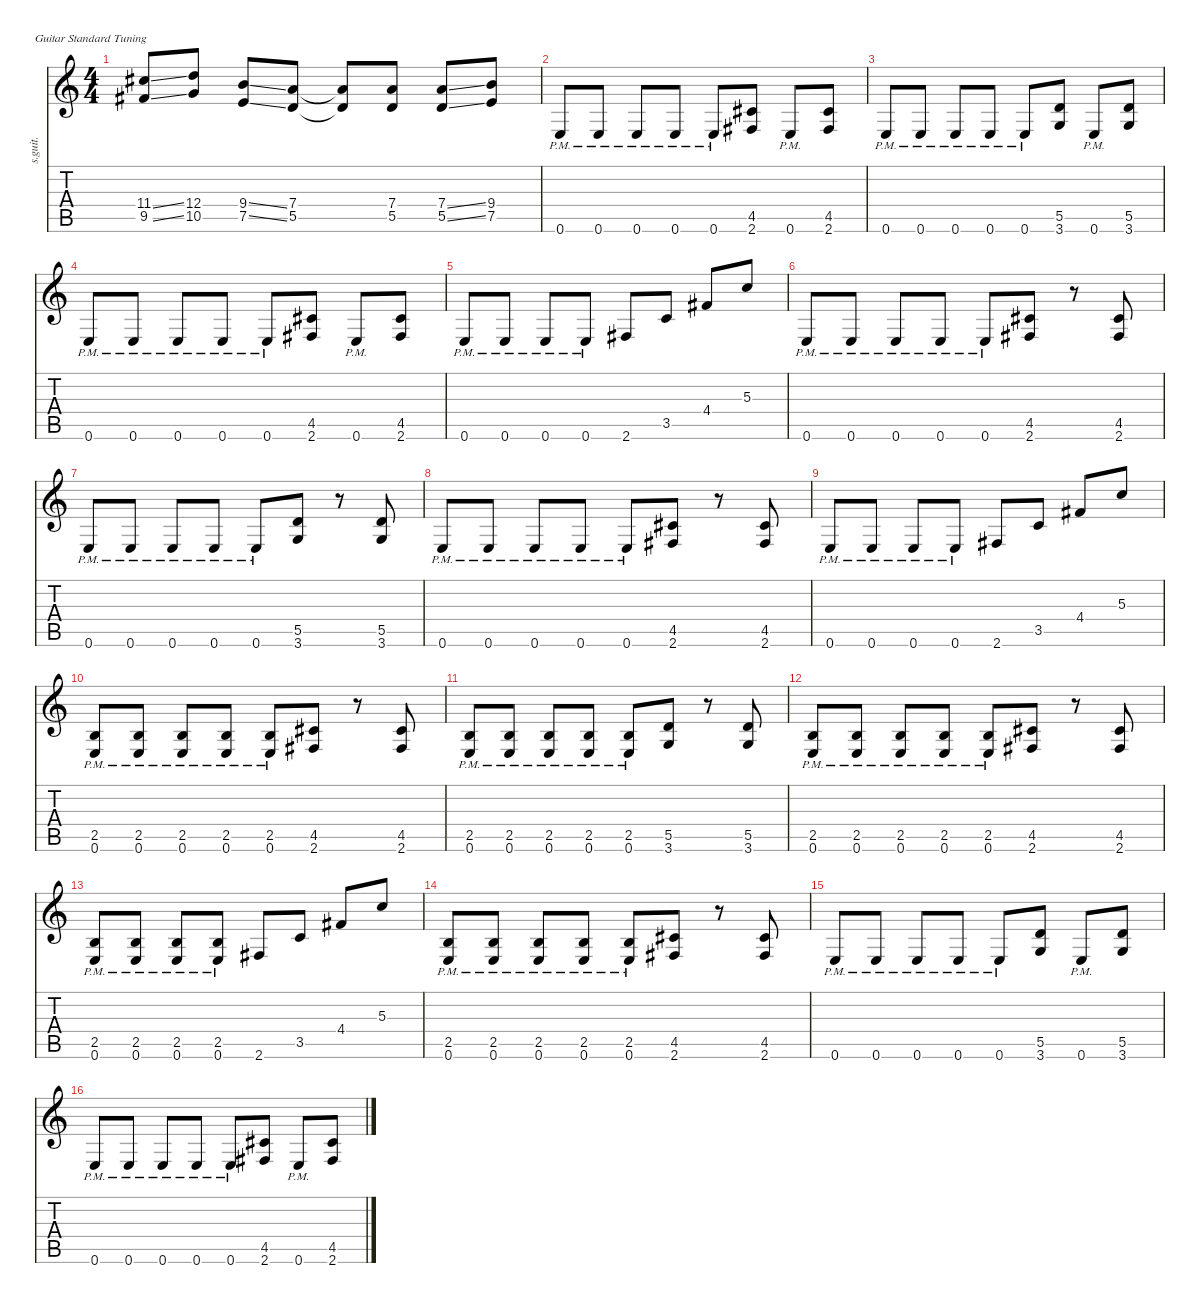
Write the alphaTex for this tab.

\defaultSystemsLayout 4
\hideDynamics
\bracketExtendMode nobrackets
\track ("" "s.guit.") {instrument distortionguitar}
\staff {score tabs}
\tuning (E4 B3 G3 D3 A2 E2)
\ts (4 4)
\tempo (128 hide)
\clef g2
\ks c
(11.4{ss acc #} 9.5{ss acc #}).8{dy f} (12.4 10.5).8 (9.4{ss} 7.5{ss}).8 (7.4 5.5).8 (7.4{t} 5.5{t}).8 (7.4 5.5).8 (7.4{ss} 5.5{ss}).8 (9.4 7.5).8 |
0.6{pm}.8 0.6{pm}.8 0.6{pm}.8 0.6{pm}.8 0.6{pm}.8 (4.5{acc #} 2.6{acc #}).8 0.6{pm}.8 (4.5{acc #} 2.6{acc #}).8 |
0.6{pm}.8 0.6{pm}.8 0.6{pm}.8 0.6{pm}.8 0.6{pm}.8 (5.5 3.6).8 0.6{pm}.8 (5.5 3.6).8 |
0.6{pm}.8 0.6{pm}.8 0.6{pm}.8 0.6{pm}.8 0.6{pm}.8 (4.5{acc #} 2.6{acc #}).8 0.6{pm}.8 (4.5{acc #} 2.6{acc #}).8 |
0.6{pm}.8 0.6{pm}.8 0.6{pm}.8 0.6{pm}.8 2.6{acc #}.8 3.5.8 4.4{acc #}.8 5.3.8 |
0.6{pm}.8 0.6{pm}.8 0.6{pm}.8 0.6{pm}.8 0.6{pm}.8 (4.5{acc #} 2.6{acc #}).8 r.8 (4.5{acc #} 2.6{acc #}).8 |
0.6{pm}.8 0.6{pm}.8 0.6{pm}.8 0.6{pm}.8 0.6{pm}.8 (5.5 3.6).8 r.8 (5.5 3.6).8 |
0.6{pm}.8 0.6{pm}.8 0.6{pm}.8 0.6{pm}.8 0.6{pm}.8 (4.5{acc #} 2.6{acc #}).8 r.8 (4.5{acc #} 2.6{acc #}).8 |
0.6{pm}.8 0.6{pm}.8 0.6{pm}.8 0.6{pm}.8 2.6{acc #}.8 3.5.8 4.4{acc #}.8 5.3.8 |
(2.5{pm} 0.6{pm}).8 (2.5{pm} 0.6{pm}).8 (2.5{pm} 0.6{pm}).8 (2.5{pm} 0.6{pm}).8 (2.5{pm} 0.6{pm}).8 (4.5{acc #} 2.6{acc #}).8 r.8 (4.5{acc #} 2.6{acc #}).8 |
(2.5{pm} 0.6{pm}).8 (2.5{pm} 0.6{pm}).8 (2.5{pm} 0.6{pm}).8 (2.5{pm} 0.6{pm}).8 (2.5{pm} 0.6{pm}).8 (5.5 3.6).8 r.8 (5.5 3.6).8 |
(2.5{pm} 0.6{pm}).8 (2.5{pm} 0.6{pm}).8 (2.5{pm} 0.6{pm}).8 (2.5{pm} 0.6{pm}).8 (2.5{pm} 0.6{pm}).8 (4.5{acc #} 2.6{acc #}).8 r.8 (4.5{acc #} 2.6{acc #}).8 |
(2.5{pm} 0.6{pm}).8 (2.5{pm} 0.6{pm}).8 (2.5{pm} 0.6{pm}).8 (2.5{pm} 0.6{pm}).8 2.6{acc #}.8 3.5.8 4.4{acc #}.8 5.3.8 |
(2.5{pm} 0.6{pm}).8 (2.5{pm} 0.6{pm}).8 (2.5{pm} 0.6{pm}).8 (2.5{pm} 0.6{pm}).8 (2.5{pm} 0.6{pm}).8 (4.5{acc #} 2.6{acc #}).8 r.8 (4.5{acc #} 2.6{acc #}).8 |
0.6{pm}.8 0.6{pm}.8 0.6{pm}.8 0.6{pm}.8 0.6{pm}.8 (5.5 3.6).8 0.6{pm}.8 (5.5 3.6).8 |
0.6{pm}.8 0.6{pm}.8 0.6{pm}.8 0.6{pm}.8 0.6{pm}.8 (4.5{acc #} 2.6{acc #}).8 0.6{pm}.8 (4.5{acc #} 2.6{acc #}).8
